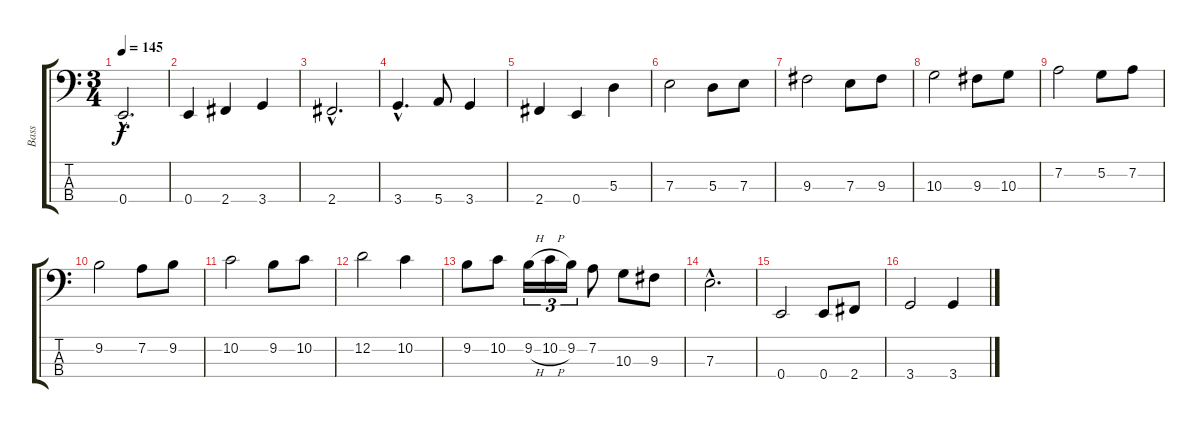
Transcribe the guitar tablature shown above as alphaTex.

\track ("Bass" "Bass") {instrument fretlessbass}
\staff {score tabs}
\tuning (G2 D2 A1 E1) {hide}
\ts (3 4)
\tempo 145
\clef f4
\ks c
0.4{hac}.2{d dy f} |
0.4.4 2.4.4 3.4.4 |
2.4{hac}.2{d} |
3.4{hac}.4{d} 5.4.8 3.4.4 |
2.4.4 0.4.4 5.3.4 |
7.3.2 5.3.8 7.3.8 |
9.3.2 7.3.8 9.3.8 |
10.3.2 9.3.8 10.3.8 |
7.2.2 5.2.8 7.2.8 |
9.2.2 7.2.8 9.2.8 |
10.2.2 9.2.8 10.2.8 |
12.2.2 10.2.4 |
9.2.8 10.2.8 9.2{h}.16{tu (3 2)} 10.2{h}.16{tu (3 2)} 9.2.16{tu (3 2)} 7.2.8 10.3.8 9.3.8 |
7.3{hac}.2{d} |
0.4.2 0.4.8 2.4.8 |
3.4.2 3.4.4
